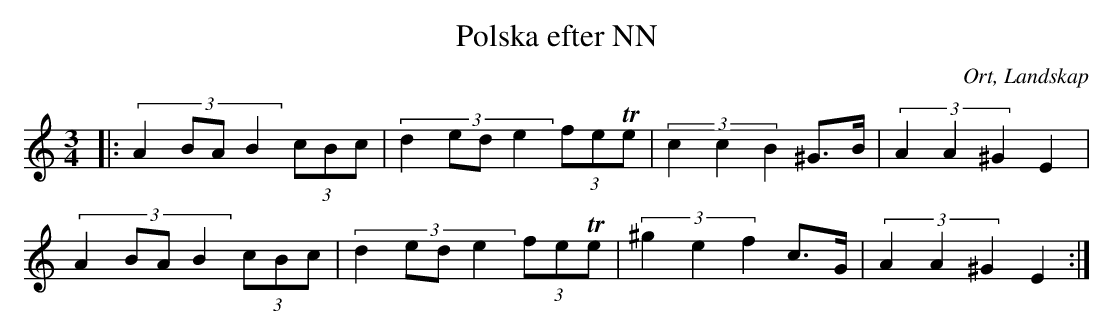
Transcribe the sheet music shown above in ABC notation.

X:1
T:Polska efter NN
O:Ort, Landskap
M:3/4
L:1/8
K:C
|: (3:2:4 A2 BA B2 (3cBc| (3:2:4 d2 ed e2 (3feTe|(3:2:3 c2 c2 B2 ^G>B|(3:2:3 A2 A2 ^G2 E2|
(3:2:4 A2 BA B2 (3cBc| (3:2:4 d2 ed e2 (3feTe|(3:2:3 ^g2 e2 f2 c>G|(3:2:3 A2 A2 ^G2 E2:|
